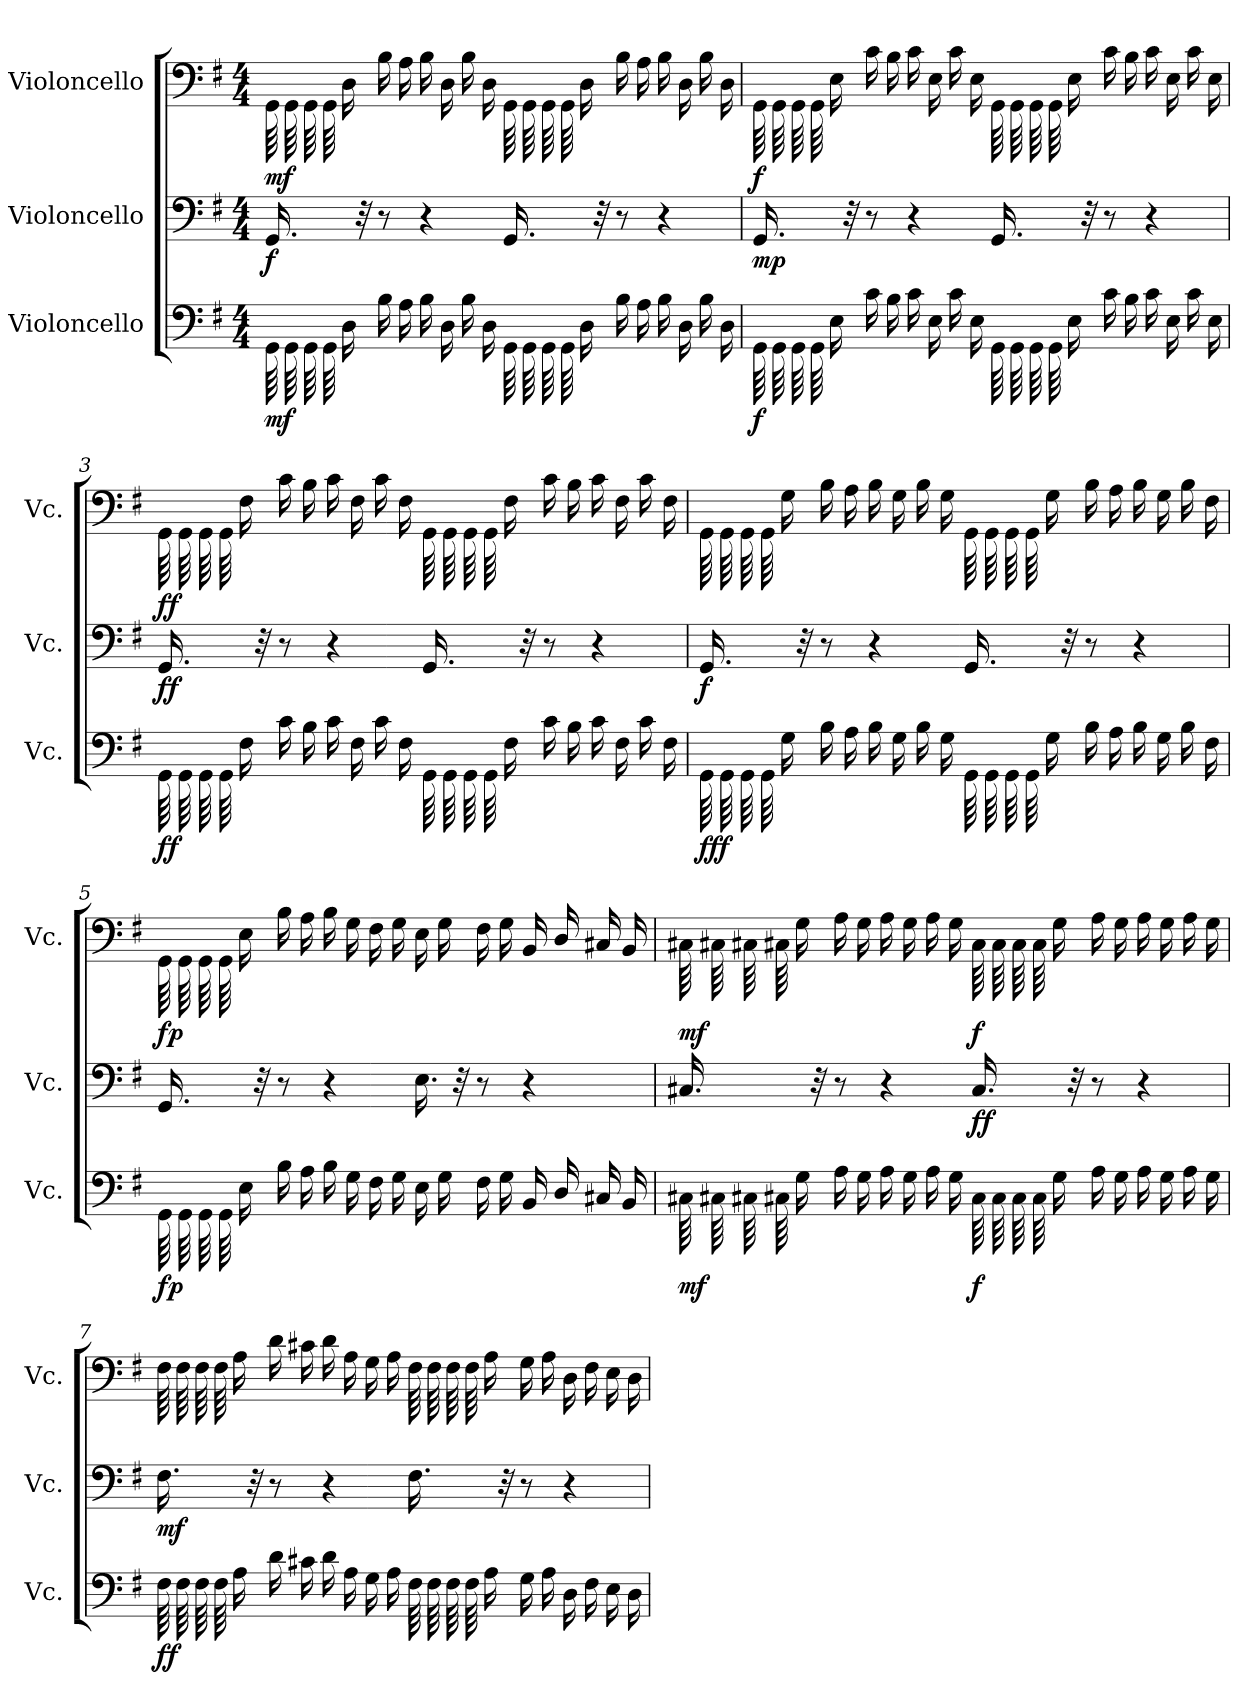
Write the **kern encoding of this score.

**kern	**dynam	**kern	**dynam	**kern	**dynam
*part3	*part3	*part2	*part2	*part1	*part1
*staff3	*staff3	*staff2	*staff2	*staff1	*staff1
*I"Violoncello	*	*I"Violoncello	*	*I"Violoncello	*
*I'Vc.	*	*I'Vc.	*	*I'Vc.	*
*clefF4	*	*clefF4	*	*clefF4	*
*k[f#]	*	*k[f#]	*	*k[f#]	*
*M4/4	*	*M4/4	*	*M4/4	*
*MM50	*	*MM50	*	*MM50	*
=1	=1	=1	=1	=1	=1
!	!LO:DY:b	!	!LO:DY:b	!	!LO:DY:b
*tremolo	*	*	*	*	*
*	*	*	*	*tremolo	*
64GG\LLLL	mf	16.GG/	f	64GG\LLLL	mf
64GG\	.	.	.	64GG\	.
64GG\	.	.	.	64GG\	.
64GG\	.	.	.	64GG\	.
*	*	*	*	*Xtremolo	*
*Xtremolo	*	*	*	*	*
*	*	*	*	*MM65	*
16D\	.	.	.	16D\	.
.	.	32r	.	.	.
*	*	*	*	*MM80	*
16B\	.	8r	.	16B\	.
16A\JJ	.	.	.	16A\JJ	.
16B\LL	.	4r	.	16B\LL	.
16D\	.	.	.	16D\	.
16B\	.	.	.	16B\	.
16D\JJ	.	.	.	16D\JJ	.
*tremolo	*	*	*	*	*
*	*	*	*	*tremolo	*
64GG\LLLL	.	16.GG/	.	64GG\LLLL	.
64GG\	.	.	.	64GG\	.
64GG\	.	.	.	64GG\	.
64GG\	.	.	.	64GG\	.
*	*	*	*	*Xtremolo	*
*Xtremolo	*	*	*	*	*
16D\	.	.	.	16D\	.
.	.	32r	.	.	.
16B\	.	8r	.	16B\	.
16A\JJ	.	.	.	16A\JJ	.
16B\LL	.	4r	.	16B\LL	.
16D\	.	.	.	16D\	.
16B\	.	.	.	16B\	.
*	*	*	*	*MM50	*
16D\JJ	.	.	.	16D\JJ	.
=2	=2	=2	=2	=2	=2
!	!LO:DY:b	!	!LO:DY:b	!	!LO:DY:b
*tremolo	*	*	*	*	*
*	*	*	*	*tremolo	*
64GG\LLLL	f	16.GG/	mp	64GG\LLLL	f
64GG\	.	.	.	64GG\	.
64GG\	.	.	.	64GG\	.
64GG\	.	.	.	64GG\	.
*	*	*	*	*Xtremolo	*
*Xtremolo	*	*	*	*	*
*	*	*	*	*MM80	*
16E\	.	.	.	16E\	.
.	.	32r	.	.	.
16c\	.	8r	.	16c\	.
16B\JJ	.	.	.	16B\JJ	.
16c\LL	.	4r	.	16c\LL	.
16E\	.	.	.	16E\	.
16c\	.	.	.	16c\	.
16E\JJ	.	.	.	16E\JJ	.
*tremolo	*	*	*	*	*
*	*	*	*	*tremolo	*
64GG\LLLL	.	16.GG/	.	64GG\LLLL	.
64GG\	.	.	.	64GG\	.
64GG\	.	.	.	64GG\	.
64GG\	.	.	.	64GG\	.
*	*	*	*	*Xtremolo	*
*Xtremolo	*	*	*	*	*
16E\	.	.	.	16E\	.
.	.	32r	.	.	.
16c\	.	8r	.	16c\	.
16B\JJ	.	.	.	16B\JJ	.
16c\LL	.	4r	.	16c\LL	.
16E\	.	.	.	16E\	.
16c\	.	.	.	16c\	.
16E\JJ	.	.	.	16E\JJ	.
!!LO:LB:g=z
=3	=3	=3	=3	=3	=3
!	!LO:DY:b	!	!LO:DY:b	!	!LO:DY:b
*tremolo	*	*	*	*	*
*	*	*	*	*tremolo	*
64GG\LLLL	ff	16.GG/	ff	64GG\LLLL	ff
64GG\	.	.	.	64GG\	.
64GG\	.	.	.	64GG\	.
64GG\	.	.	.	64GG\	.
*	*	*	*	*Xtremolo	*
*Xtremolo	*	*	*	*	*
16F#\	.	.	.	16F#\	.
.	.	32r	.	.	.
16c\	.	8r	.	16c\	.
16B\JJ	.	.	.	16B\JJ	.
16c\LL	.	4r	.	16c\LL	.
16F#\	.	.	.	16F#\	.
16c\	.	.	.	16c\	.
16F#\JJ	.	.	.	16F#\JJ	.
*tremolo	*	*	*	*	*
*	*	*	*	*tremolo	*
64GG\LLLL	.	16.GG/	.	64GG\LLLL	.
64GG\	.	.	.	64GG\	.
64GG\	.	.	.	64GG\	.
64GG\	.	.	.	64GG\	.
*	*	*	*	*Xtremolo	*
*Xtremolo	*	*	*	*	*
16F#\	.	.	.	16F#\	.
.	.	32r	.	.	.
16c\	.	8r	.	16c\	.
16B\JJ	.	.	.	16B\JJ	.
16c\LL	.	4r	.	16c\LL	.
16F#\	.	.	.	16F#\	.
16c\	.	.	.	16c\	.
16F#\JJ	.	.	.	16F#\JJ	.
=4	=4	=4	=4	=4	=4
!	!LO:DY:b	!	!LO:DY:b	!	!
*tremolo	*	*	*	*	*
*	*	*	*	*tremolo	*
64GG\LLLL	fff	16.GG/	f	64GG\LLLL	.
64GG\	.	.	.	64GG\	.
64GG\	.	.	.	64GG\	.
64GG\	.	.	.	64GG\	.
*	*	*	*	*Xtremolo	*
*Xtremolo	*	*	*	*	*
16G\	.	.	.	16G\	.
.	.	32r	.	.	.
16B\	.	8r	.	16B\	.
16A\JJ	.	.	.	16A\JJ	.
16B\LL	.	4r	.	16B\LL	.
16G\	.	.	.	16G\	.
16B\	.	.	.	16B\	.
16G\JJ	.	.	.	16G\JJ	.
*tremolo	*	*	*	*	*
*	*	*	*	*tremolo	*
64GG\LLLL	.	16.GG/	.	64GG\LLLL	.
64GG\	.	.	.	64GG\	.
64GG\	.	.	.	64GG\	.
64GG\	.	.	.	64GG\	.
*	*	*	*	*Xtremolo	*
*Xtremolo	*	*	*	*	*
16G\	.	.	.	16G\	.
.	.	32r	.	.	.
16B\	.	8r	.	16B\	.
16A\JJ	.	.	.	16A\JJ	.
16B\LL	.	4r	.	16B\LL	.
16G\	.	.	.	16G\	.
16B\	.	.	.	16B\	.
*	*	*	*	*MM50	*
16F#\JJ	.	.	.	16F#\JJ	.
!!LO:PB:g=z
=5	=5	=5	=5	=5	=5
!	!LO:DY:b	!	!	!	!LO:DY:b
*tremolo	*	*	*	*	*
*	*	*	*	*tremolo	*
64GG\LLLL	fp	16.GG/	.	64GG\LLLL	fp
64GG\	.	.	.	64GG\	.
64GG\	.	.	.	64GG\	.
64GG\	.	.	.	64GG\	.
*	*	*	*	*Xtremolo	*
*Xtremolo	*	*	*	*	*
*	*	*	*	*MM80	*
16E\	.	.	.	16E\	.
.	.	32r	.	.	.
16B\	.	8r	.	16B\	.
16A\JJ	.	.	.	16A\JJ	.
16B\LL	.	4r	.	16B\LL	.
16G\	.	.	.	16G\	.
16F#\	.	.	.	16F#\	.
16G\JJ	.	.	.	16G\JJ	.
16E\LL	.	16.E\	.	16E\LL	.
16G\	.	.	.	16G\	.
.	.	32r	.	.	.
16F#\	.	8r	.	16F#\	.
16G\JJ	.	.	.	16G\JJ	.
16BB/LL	.	4r	.	16BB/LL	.
16D/	.	.	.	16D/	.
*	*	*	*	*MM50	*
16C#X/	.	.	.	16C#X/	.
16BB/JJ	.	.	.	16BB/JJ	.
=6	=6	=6	=6	=6	=6
!	!LO:DY:b	!	!	!	!LO:DY:b
*tremolo	*	*	*	*	*
*	*	*	*	*tremolo	*
64C#X\LLLL	mf	16.C#X/	.	64C#X\LLLL	mf
64C#X\	.	.	.	64C#X\	.
64C#X\	.	.	.	64C#X\	.
64C#X\	.	.	.	64C#X\	.
*	*	*	*	*Xtremolo	*
*Xtremolo	*	*	*	*	*
*	*	*	*	*MM75	*
16G\	.	.	.	16G\	.
.	.	32r	.	.	.
16A\	.	8r	.	16A\	.
16G\JJ	.	.	.	16G\JJ	.
16A\LL	.	4r	.	16A\LL	.
16G\	.	.	.	16G\	.
16A\	.	.	.	16A\	.
16G\JJ	.	.	.	16G\JJ	.
!	!LO:DY:b	!	!LO:DY:b	!	!LO:DY:b
*tremolo	*	*	*	*	*
*	*	*	*	*tremolo	*
64C#\LLLL	f	16.C#/	ff	64C#\LLLL	f
64C#\	.	.	.	64C#\	.
64C#\	.	.	.	64C#\	.
64C#\	.	.	.	64C#\	.
*	*	*	*	*Xtremolo	*
*Xtremolo	*	*	*	*	*
16G\	.	.	.	16G\	.
.	.	32r	.	.	.
16A\	.	8r	.	16A\	.
16G\JJ	.	.	.	16G\JJ	.
16A\LL	.	4r	.	16A\LL	.
16G\	.	.	.	16G\	.
16A\	.	.	.	16A\	.
16G\JJ	.	.	.	16G\JJ	.
!!LO:LB:g=z
=7	=7	=7	=7	=7	=7
!	!LO:DY:b	!	!LO:DY:b	!	!
*tremolo	*	*	*	*	*
*	*	*	*	*tremolo	*
64F#\LLLL	ff	16.F#\	mf	64F#\LLLL	.
64F#\	.	.	.	64F#\	.
64F#\	.	.	.	64F#\	.
64F#\	.	.	.	64F#\	.
*	*	*	*	*Xtremolo	*
*Xtremolo	*	*	*	*	*
16A\	.	.	.	16A\	.
.	.	32r	.	.	.
16d\	.	8r	.	16d\	.
16c#X\JJ	.	.	.	16c#X\JJ	.
16d\LL	.	4r	.	16d\LL	.
16A\	.	.	.	16A\	.
16G\	.	.	.	16G\	.
16A\JJ	.	.	.	16A\JJ	.
*tremolo	*	*	*	*	*
*	*	*	*	*tremolo	*
64F#\LLLL	.	16.F#\	.	64F#\LLLL	.
64F#\	.	.	.	64F#\	.
64F#\	.	.	.	64F#\	.
64F#\	.	.	.	64F#\	.
*	*	*	*	*Xtremolo	*
*Xtremolo	*	*	*	*	*
16A\	.	.	.	16A\	.
.	.	32r	.	.	.
16G\	.	8r	.	16G\	.
16A\JJ	.	.	.	16A\JJ	.
16D\LL	.	4r	.	16D\LL	.
16F#\	.	.	.	16F#\	.
16E\	.	.	.	16E\	.
*	*	*	*	*MM50	*
16D\JJ	.	.	.	16D\JJ	.
=	=	=	=	=	=
*-	*-	*-	*-	*-	*-
